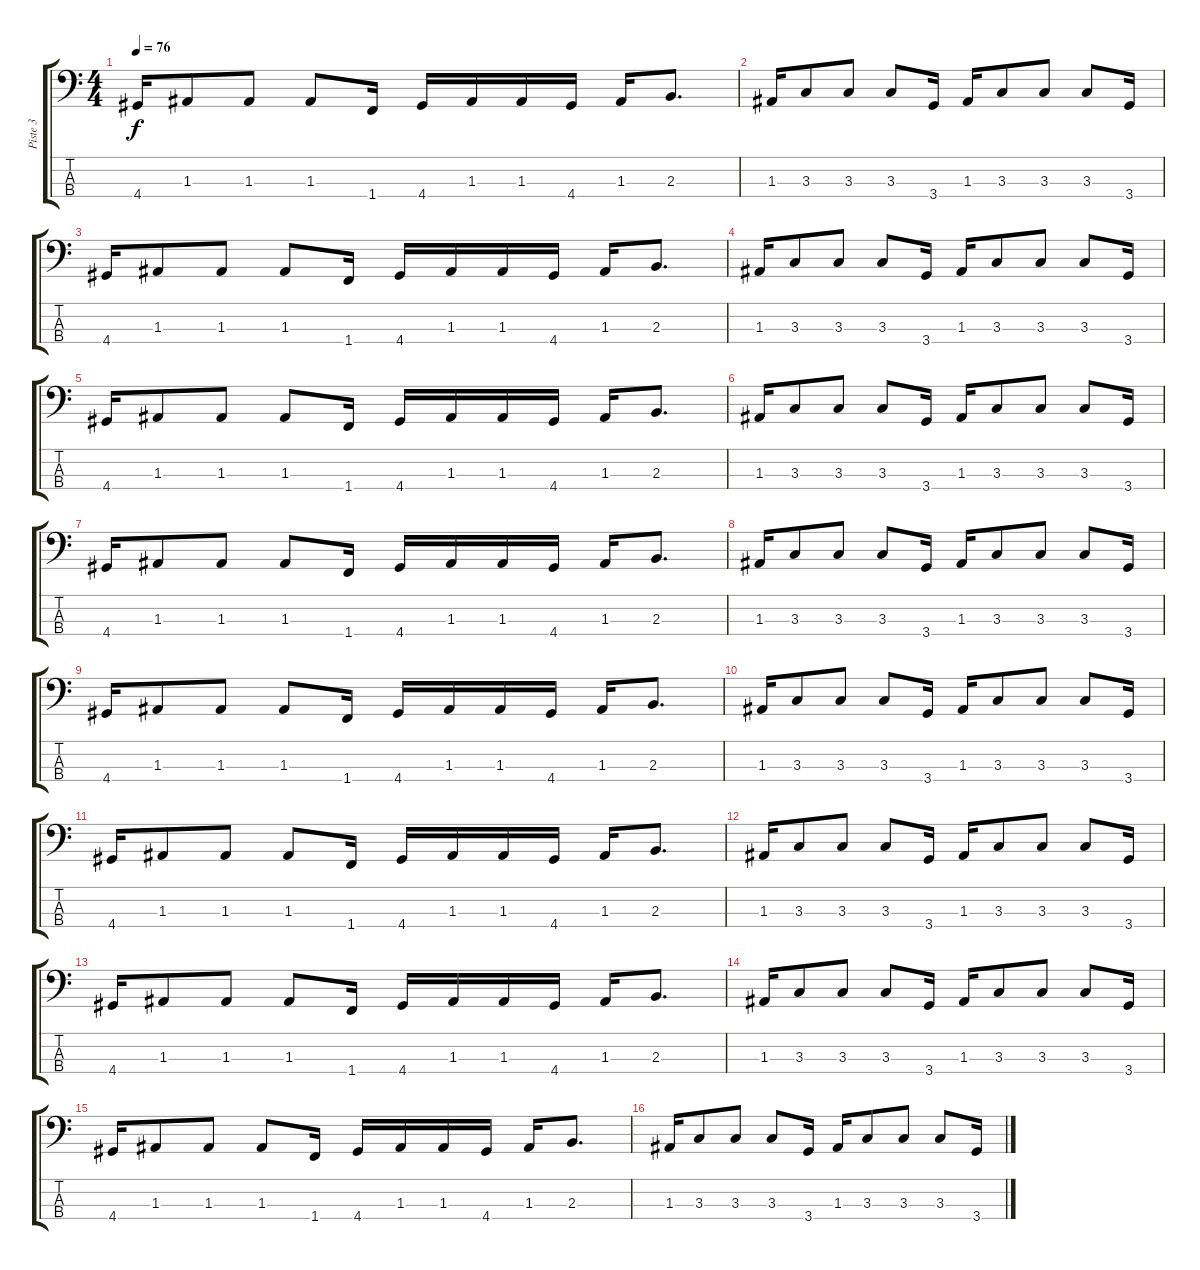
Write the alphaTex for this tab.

\track ("Piste 3" "Piste 3") {instrument electricbassfinger}
\staff {score tabs}
\tuning (G2 D2 A1 E1) {hide}
\ts (4 4)
\tempo 76
\clef f4
\ks c
4.4.16{dy f} 1.3.8 1.3.8 1.3.8 1.4.16 4.4.16 1.3.16 1.3.16 4.4.16 1.3.16 2.3.8{d} |
1.3.16 3.3.8 3.3.8 3.3.8 3.4.16 1.3.16 3.3.8 3.3.8 3.3.8 3.4.16 |
4.4.16 1.3.8 1.3.8 1.3.8 1.4.16 4.4.16 1.3.16 1.3.16 4.4.16 1.3.16 2.3.8{d} |
1.3.16 3.3.8 3.3.8 3.3.8 3.4.16 1.3.16 3.3.8 3.3.8 3.3.8 3.4.16 |
4.4.16 1.3.8 1.3.8 1.3.8 1.4.16 4.4.16 1.3.16 1.3.16 4.4.16 1.3.16 2.3.8{d} |
1.3.16 3.3.8 3.3.8 3.3.8 3.4.16 1.3.16 3.3.8 3.3.8 3.3.8 3.4.16 |
4.4.16 1.3.8 1.3.8 1.3.8 1.4.16 4.4.16 1.3.16 1.3.16 4.4.16 1.3.16 2.3.8{d} |
1.3.16 3.3.8 3.3.8 3.3.8 3.4.16 1.3.16 3.3.8 3.3.8 3.3.8 3.4.16 |
4.4.16 1.3.8 1.3.8 1.3.8 1.4.16 4.4.16 1.3.16 1.3.16 4.4.16 1.3.16 2.3.8{d} |
1.3.16 3.3.8 3.3.8 3.3.8 3.4.16 1.3.16 3.3.8 3.3.8 3.3.8 3.4.16 |
4.4.16 1.3.8 1.3.8 1.3.8 1.4.16 4.4.16 1.3.16 1.3.16 4.4.16 1.3.16 2.3.8{d} |
1.3.16 3.3.8 3.3.8 3.3.8 3.4.16 1.3.16 3.3.8 3.3.8 3.3.8 3.4.16 |
4.4.16 1.3.8 1.3.8 1.3.8 1.4.16 4.4.16 1.3.16 1.3.16 4.4.16 1.3.16 2.3.8{d} |
1.3.16 3.3.8 3.3.8 3.3.8 3.4.16 1.3.16 3.3.8 3.3.8 3.3.8 3.4.16 |
4.4.16 1.3.8 1.3.8 1.3.8 1.4.16 4.4.16 1.3.16 1.3.16 4.4.16 1.3.16 2.3.8{d} |
1.3.16 3.3.8 3.3.8 3.3.8 3.4.16 1.3.16 3.3.8 3.3.8 3.3.8 3.4.16
